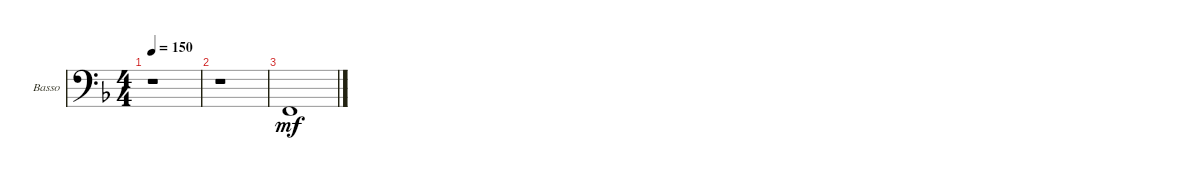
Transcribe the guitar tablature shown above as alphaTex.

\defaultSystemsLayout 4
\bracketExtendMode groupsimilarinstruments
\firstSystemTrackNameOrientation horizontal
\otherSystemsTrackNameOrientation horizontal
\track ("Basso" "Basso") {instrument contrabass}
\staff {score}
\tuning (G2 D2 A1 E1)
\ts (4 4)
\tempo 150
\clef f4
\ks dminor
r.1{dy f} |
r.1 |
1.4.1{dy mf}
